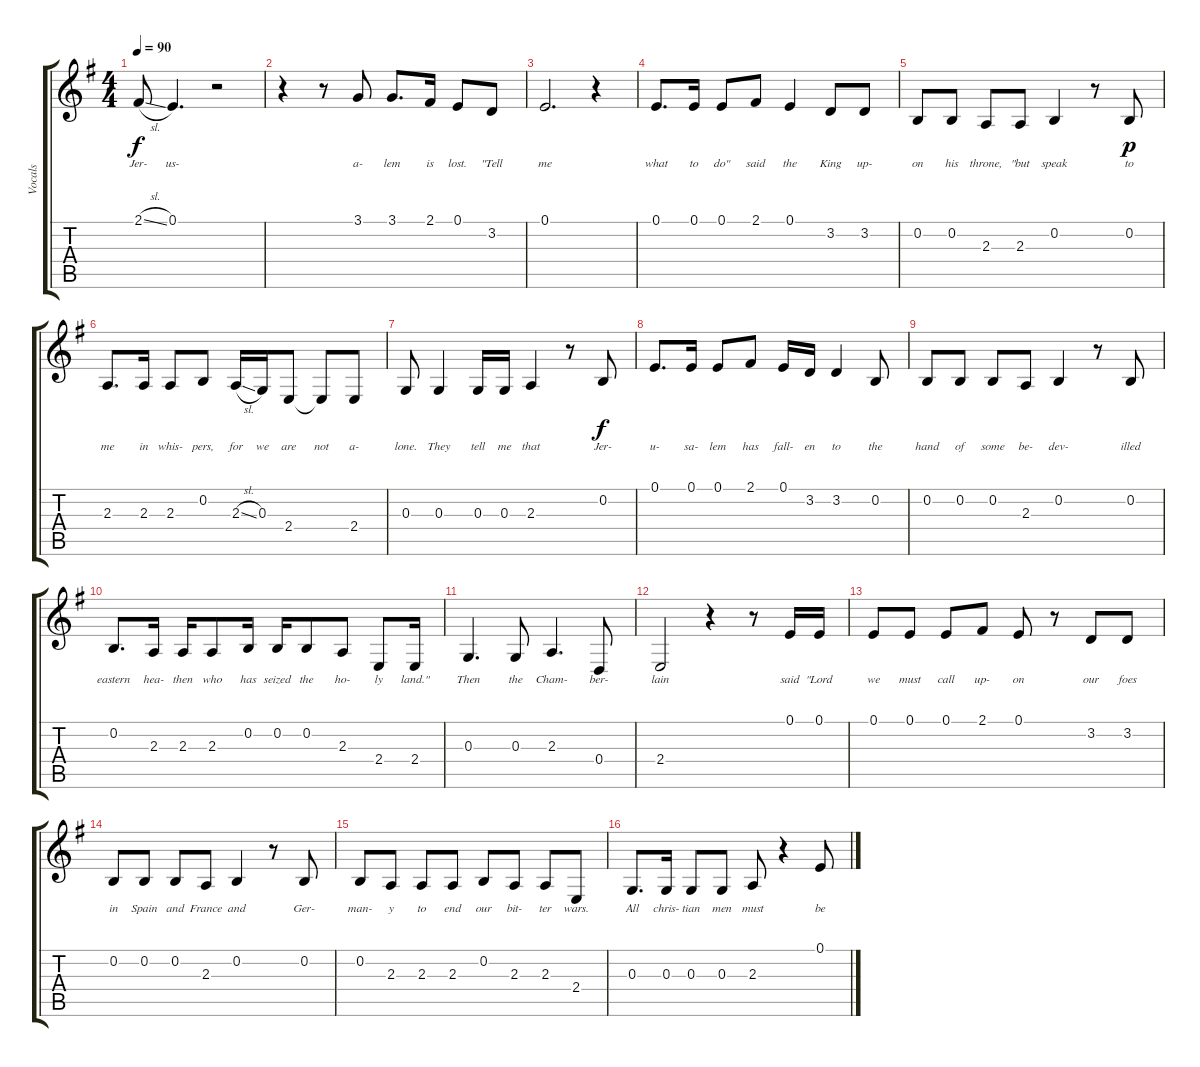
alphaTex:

\track ("Vocals" "Vocals") {instrument pad4choir}
\staff {score tabs}
\tuning (E4 B3 G3 D3 A2 E2) {hide}
\ts (4 4)
\tempo 90
\clef g2
\ks g
2.1{sl}.8{lyrics (0 "Jer-") lyrics (1 "") lyrics (2 "") lyrics (3 "") lyrics (4 "") dy f} 0.1.4{d lyrics (0 "us-") lyrics (1 "") lyrics (2 "") lyrics (3 "") lyrics (4 "")} r.2 |
r.4 r.8 3.1.8{lyrics (0 "a-") lyrics (1 "") lyrics (2 "") lyrics (3 "") lyrics (4 "")} 3.1.8{d lyrics (0 "lem") lyrics (1 "") lyrics (2 "") lyrics (3 "") lyrics (4 "")} 2.1.16{lyrics (0 "is") lyrics (1 "") lyrics (2 "") lyrics (3 "") lyrics (4 "")} 0.1.8{lyrics (0 "lost.") lyrics (1 "") lyrics (2 "") lyrics (3 "") lyrics (4 "")} 3.2.8{lyrics (0 "\"Tell") lyrics (1 "") lyrics (2 "") lyrics (3 "") lyrics (4 "")} |
0.1.2{d lyrics (0 "me") lyrics (1 "") lyrics (2 "") lyrics (3 "") lyrics (4 "")} r.4 |
0.1.8{d lyrics (0 "what") lyrics (1 "") lyrics (2 "") lyrics (3 "") lyrics (4 "")} 0.1.16{lyrics (0 "to") lyrics (1 "") lyrics (2 "") lyrics (3 "") lyrics (4 "")} 0.1.8{lyrics (0 "do\"") lyrics (1 "") lyrics (2 "") lyrics (3 "") lyrics (4 "")} 2.1.8{lyrics (0 "said") lyrics (1 "") lyrics (2 "") lyrics (3 "") lyrics (4 "")} 0.1.4{lyrics (0 "the") lyrics (1 "") lyrics (2 "") lyrics (3 "") lyrics (4 "")} 3.2.8{lyrics (0 "King") lyrics (1 "") lyrics (2 "") lyrics (3 "") lyrics (4 "")} 3.2.8{lyrics (0 "up-") lyrics (1 "") lyrics (2 "") lyrics (3 "") lyrics (4 "")} |
0.2.8{lyrics (0 "on") lyrics (1 "") lyrics (2 "") lyrics (3 "") lyrics (4 "")} 0.2.8{lyrics (0 "his") lyrics (1 "") lyrics (2 "") lyrics (3 "") lyrics (4 "")} 2.3.8{lyrics (0 "throne,") lyrics (1 "") lyrics (2 "") lyrics (3 "") lyrics (4 "")} 2.3.8{lyrics (0 "\"but") lyrics (1 "") lyrics (2 "") lyrics (3 "") lyrics (4 "")} 0.2.4{lyrics (0 "speak") lyrics (1 "") lyrics (2 "") lyrics (3 "") lyrics (4 "")} r.8 0.2.8{lyrics (0 "to") lyrics (1 "") lyrics (2 "") lyrics (3 "") lyrics (4 "") dy p} |
2.3.8{d lyrics (0 "me") lyrics (1 "") lyrics (2 "") lyrics (3 "") lyrics (4 "")} 2.3.16{lyrics (0 "in") lyrics (1 "") lyrics (2 "") lyrics (3 "") lyrics (4 "")} 2.3.8{lyrics (0 "whis-") lyrics (1 "") lyrics (2 "") lyrics (3 "") lyrics (4 "")} 0.2.8{lyrics (0 "pers,") lyrics (1 "") lyrics (2 "") lyrics (3 "") lyrics (4 "")} 2.3{sl}.16{lyrics (0 "for") lyrics (1 "") lyrics (2 "") lyrics (3 "") lyrics (4 "")} 0.3.16{lyrics (0 "we") lyrics (1 "") lyrics (2 "") lyrics (3 "") lyrics (4 "")} 2.4.8{lyrics (0 "are") lyrics (1 "") lyrics (2 "") lyrics (3 "") lyrics (4 "")} 2.4{t}.8{lyrics (0 "not") lyrics (1 "") lyrics (2 "") lyrics (3 "") lyrics (4 "")} 2.4.8{lyrics (0 "a-") lyrics (1 "") lyrics (2 "") lyrics (3 "") lyrics (4 "")} |
0.3.8{lyrics (0 "lone.") lyrics (1 "") lyrics (2 "") lyrics (3 "") lyrics (4 "")} 0.3.4{lyrics (0 "They") lyrics (1 "") lyrics (2 "") lyrics (3 "") lyrics (4 "")} 0.3.16{lyrics (0 "tell") lyrics (1 "") lyrics (2 "") lyrics (3 "") lyrics (4 "")} 0.3.16{lyrics (0 "me") lyrics (1 "") lyrics (2 "") lyrics (3 "") lyrics (4 "")} 2.3.4{lyrics (0 "that") lyrics (1 "") lyrics (2 "") lyrics (3 "") lyrics (4 "")} r.8 0.2.8{lyrics (0 "Jer-") lyrics (1 "") lyrics (2 "") lyrics (3 "") lyrics (4 "") dy f} |
0.1.8{d lyrics (0 "u-") lyrics (1 "") lyrics (2 "") lyrics (3 "") lyrics (4 "")} 0.1.16{lyrics (0 "sa-") lyrics (1 "") lyrics (2 "") lyrics (3 "") lyrics (4 "")} 0.1.8{lyrics (0 "lem") lyrics (1 "") lyrics (2 "") lyrics (3 "") lyrics (4 "")} 2.1.8{lyrics (0 "has") lyrics (1 "") lyrics (2 "") lyrics (3 "") lyrics (4 "")} 0.1.16{lyrics (0 "fall-") lyrics (1 "") lyrics (2 "") lyrics (3 "") lyrics (4 "")} 3.2.16{lyrics (0 "en") lyrics (1 "") lyrics (2 "") lyrics (3 "") lyrics (4 "")} 3.2.4{lyrics (0 "to") lyrics (1 "") lyrics (2 "") lyrics (3 "") lyrics (4 "")} 0.2.8{lyrics (0 "the") lyrics (1 "") lyrics (2 "") lyrics (3 "") lyrics (4 "")} |
0.2.8{lyrics (0 "hand") lyrics (1 "") lyrics (2 "") lyrics (3 "") lyrics (4 "")} 0.2.8{lyrics (0 "of") lyrics (1 "") lyrics (2 "") lyrics (3 "") lyrics (4 "")} 0.2.8{lyrics (0 "some") lyrics (1 "") lyrics (2 "") lyrics (3 "") lyrics (4 "")} 2.3.8{lyrics (0 "be-") lyrics (1 "") lyrics (2 "") lyrics (3 "") lyrics (4 "")} 0.2.4{lyrics (0 "dev-") lyrics (1 "") lyrics (2 "") lyrics (3 "") lyrics (4 "")} r.8 0.2.8{lyrics (0 "illed") lyrics (1 "") lyrics (2 "") lyrics (3 "") lyrics (4 "")} |
0.2.8{d lyrics (0 "eastern") lyrics (1 "") lyrics (2 "") lyrics (3 "") lyrics (4 "")} 2.3.16{lyrics (0 "hea-") lyrics (1 "") lyrics (2 "") lyrics (3 "") lyrics (4 "")} 2.3.16{lyrics (0 "then") lyrics (1 "") lyrics (2 "") lyrics (3 "") lyrics (4 "")} 2.3.8{lyrics (0 "who") lyrics (1 "") lyrics (2 "") lyrics (3 "") lyrics (4 "")} 0.2.16{lyrics (0 "has") lyrics (1 "") lyrics (2 "") lyrics (3 "") lyrics (4 "")} 0.2.16{lyrics (0 "seized") lyrics (1 "") lyrics (2 "") lyrics (3 "") lyrics (4 "")} 0.2.8{lyrics (0 "the") lyrics (1 "") lyrics (2 "") lyrics (3 "") lyrics (4 "")} 2.3.8{lyrics (0 "ho-") lyrics (1 "") lyrics (2 "") lyrics (3 "") lyrics (4 "")} 2.4.8{lyrics (0 "ly") lyrics (1 "") lyrics (2 "") lyrics (3 "") lyrics (4 "")} 2.4.16{lyrics (0 "land.\"") lyrics (1 "") lyrics (2 "") lyrics (3 "") lyrics (4 "")} |
0.3.4{d lyrics (0 "Then") lyrics (1 "") lyrics (2 "") lyrics (3 "") lyrics (4 "")} 0.3.8{lyrics (0 "the") lyrics (1 "") lyrics (2 "") lyrics (3 "") lyrics (4 "")} 2.3.4{d lyrics (0 "Cham-") lyrics (1 "") lyrics (2 "") lyrics (3 "") lyrics (4 "")} 0.4.8{lyrics (0 "ber-") lyrics (1 "") lyrics (2 "") lyrics (3 "") lyrics (4 "")} |
2.4.2{lyrics (0 "lain") lyrics (1 "") lyrics (2 "") lyrics (3 "") lyrics (4 "")} r.4 r.8 0.1.16{lyrics (0 "said") lyrics (1 "") lyrics (2 "") lyrics (3 "") lyrics (4 "")} 0.1.16{lyrics (0 "\"Lord") lyrics (1 "") lyrics (2 "") lyrics (3 "") lyrics (4 "")} |
0.1.8{lyrics (0 "we") lyrics (1 "") lyrics (2 "") lyrics (3 "") lyrics (4 "")} 0.1.8{lyrics (0 "must") lyrics (1 "") lyrics (2 "") lyrics (3 "") lyrics (4 "")} 0.1.8{lyrics (0 "call") lyrics (1 "") lyrics (2 "") lyrics (3 "") lyrics (4 "")} 2.1.8{lyrics (0 "up-") lyrics (1 "") lyrics (2 "") lyrics (3 "") lyrics (4 "")} 0.1.8{lyrics (0 "on") lyrics (1 "") lyrics (2 "") lyrics (3 "") lyrics (4 "")} r.8 3.2.8{lyrics (0 "our") lyrics (1 "") lyrics (2 "") lyrics (3 "") lyrics (4 "")} 3.2.8{lyrics (0 "foes") lyrics (1 "") lyrics (2 "") lyrics (3 "") lyrics (4 "")} |
0.2.8{lyrics (0 "in") lyrics (1 "") lyrics (2 "") lyrics (3 "") lyrics (4 "")} 0.2.8{lyrics (0 "Spain") lyrics (1 "") lyrics (2 "") lyrics (3 "") lyrics (4 "")} 0.2.8{lyrics (0 "and") lyrics (1 "") lyrics (2 "") lyrics (3 "") lyrics (4 "")} 2.3.8{lyrics (0 "France") lyrics (1 "") lyrics (2 "") lyrics (3 "") lyrics (4 "")} 0.2.4{lyrics (0 "and") lyrics (1 "") lyrics (2 "") lyrics (3 "") lyrics (4 "")} r.8 0.2.8{lyrics (0 "Ger-") lyrics (1 "") lyrics (2 "") lyrics (3 "") lyrics (4 "")} |
0.2.8{lyrics (0 "man-") lyrics (1 "") lyrics (2 "") lyrics (3 "") lyrics (4 "")} 2.3.8{lyrics (0 "y") lyrics (1 "") lyrics (2 "") lyrics (3 "") lyrics (4 "")} 2.3.8{lyrics (0 "to") lyrics (1 "") lyrics (2 "") lyrics (3 "") lyrics (4 "")} 2.3.8{lyrics (0 "end") lyrics (1 "") lyrics (2 "") lyrics (3 "") lyrics (4 "")} 0.2.8{lyrics (0 "our") lyrics (1 "") lyrics (2 "") lyrics (3 "") lyrics (4 "")} 2.3.8{lyrics (0 "bit-") lyrics (1 "") lyrics (2 "") lyrics (3 "") lyrics (4 "")} 2.3.8{lyrics (0 "ter") lyrics (1 "") lyrics (2 "") lyrics (3 "") lyrics (4 "")} 2.4.8{lyrics (0 "wars.") lyrics (1 "") lyrics (2 "") lyrics (3 "") lyrics (4 "")} |
0.3.8{d lyrics (0 "All") lyrics (1 "") lyrics (2 "") lyrics (3 "") lyrics (4 "")} 0.3.16{lyrics (0 "chris-") lyrics (1 "") lyrics (2 "") lyrics (3 "") lyrics (4 "")} 0.3.8{lyrics (0 "tian") lyrics (1 "") lyrics (2 "") lyrics (3 "") lyrics (4 "")} 0.3.8{lyrics (0 "men") lyrics (1 "") lyrics (2 "") lyrics (3 "") lyrics (4 "")} 2.3.8{lyrics (0 "must") lyrics (1 "") lyrics (2 "") lyrics (3 "") lyrics (4 "")} r.4 0.1.8{lyrics (0 "be") lyrics (1 "") lyrics (2 "") lyrics (3 "") lyrics (4 "")}
